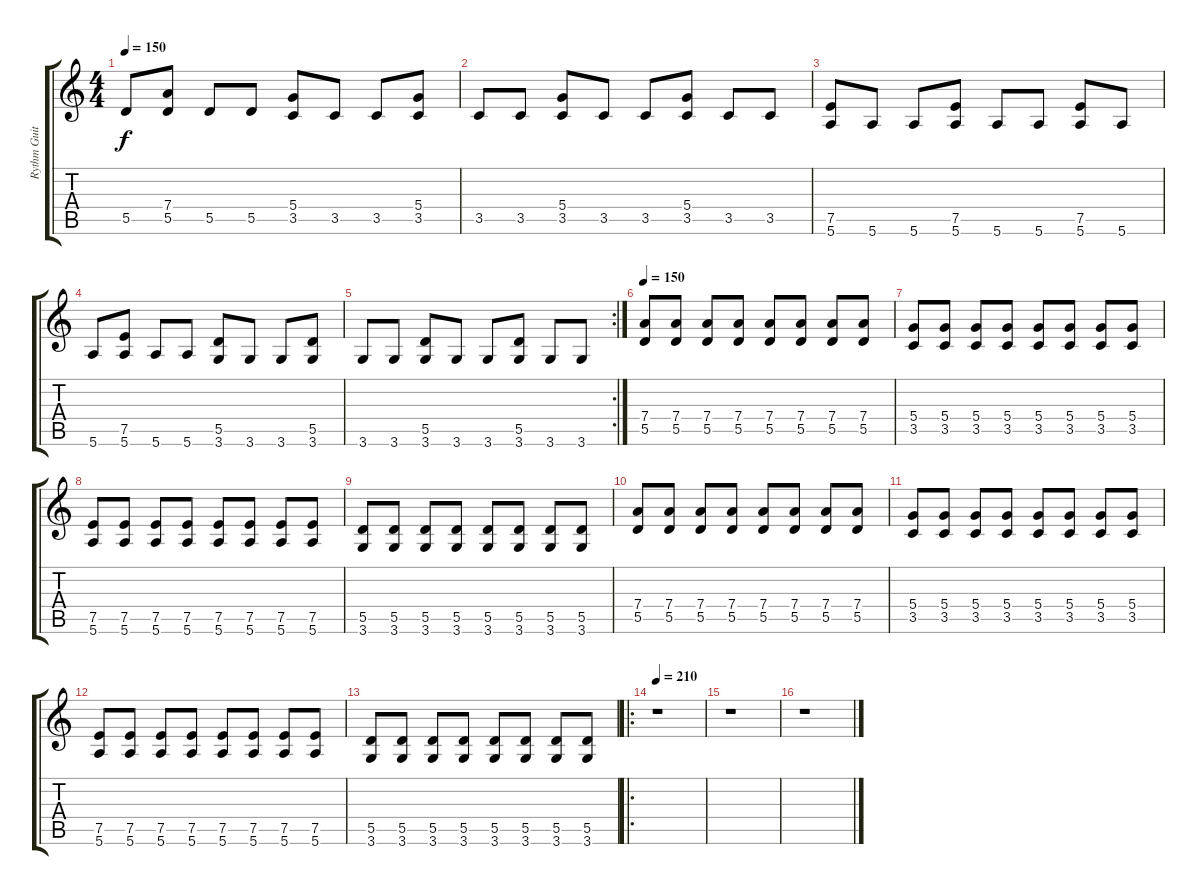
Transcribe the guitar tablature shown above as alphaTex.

\track ("Rythm Guitar" "Rythm Guit") {instrument distortionguitar}
\staff {score tabs}
\tuning (E4 B3 G3 D3 A2 E2) {hide}
\ts (4 4)
\tempo 150
\clef g2
\ks c
5.5.8{dy f} (7.4 5.5).8 5.5.8 5.5.8 (5.4 3.5).8 3.5.8 3.5.8 (5.4 3.5).8 |
3.5.8 3.5.8 (5.4 3.5).8 3.5.8 3.5.8 (5.4 3.5).8 3.5.8 3.5.8 |
(7.5 5.6).8 5.6.8 5.6.8 (7.5 5.6).8 5.6.8 5.6.8 (7.5 5.6).8 5.6.8 |
5.6.8 (7.5 5.6).8 5.6.8 5.6.8 (5.5 3.6).8 3.6.8 3.6.8 (5.5 3.6).8 |
\rc 2
3.6.8 3.6.8 (5.5 3.6).8 3.6.8 3.6.8 (5.5 3.6).8 3.6.8 3.6.8 |
\tempo 150
(7.4 5.5).8 (7.4 5.5).8 (7.4 5.5).8 (7.4 5.5).8 (7.4 5.5).8 (7.4 5.5).8 (7.4 5.5).8 (7.4 5.5).8 |
(5.4 3.5).8 (5.4 3.5).8 (5.4 3.5).8 (5.4 3.5).8 (5.4 3.5).8 (5.4 3.5).8 (5.4 3.5).8 (5.4 3.5).8 |
(7.5 5.6).8 (7.5 5.6).8 (7.5 5.6).8 (7.5 5.6).8 (7.5 5.6).8 (7.5 5.6).8 (7.5 5.6).8 (7.5 5.6).8 |
(5.5 3.6).8 (5.5 3.6).8 (5.5 3.6).8 (5.5 3.6).8 (5.5 3.6).8 (5.5 3.6).8 (5.5 3.6).8 (5.5 3.6).8 |
(7.4 5.5).8 (7.4 5.5).8 (7.4 5.5).8 (7.4 5.5).8 (7.4 5.5).8 (7.4 5.5).8 (7.4 5.5).8 (7.4 5.5).8 |
(5.4 3.5).8 (5.4 3.5).8 (5.4 3.5).8 (5.4 3.5).8 (5.4 3.5).8 (5.4 3.5).8 (5.4 3.5).8 (5.4 3.5).8 |
(7.5 5.6).8 (7.5 5.6).8 (7.5 5.6).8 (7.5 5.6).8 (7.5 5.6).8 (7.5 5.6).8 (7.5 5.6).8 (7.5 5.6).8 |
(5.5 3.6).8 (5.5 3.6).8 (5.5 3.6).8 (5.5 3.6).8 (5.5 3.6).8 (5.5 3.6).8 (5.5 3.6).8 (5.5 3.6).8 |
\ro
\tempo 210
r.1 |
r.1 |
r.1
